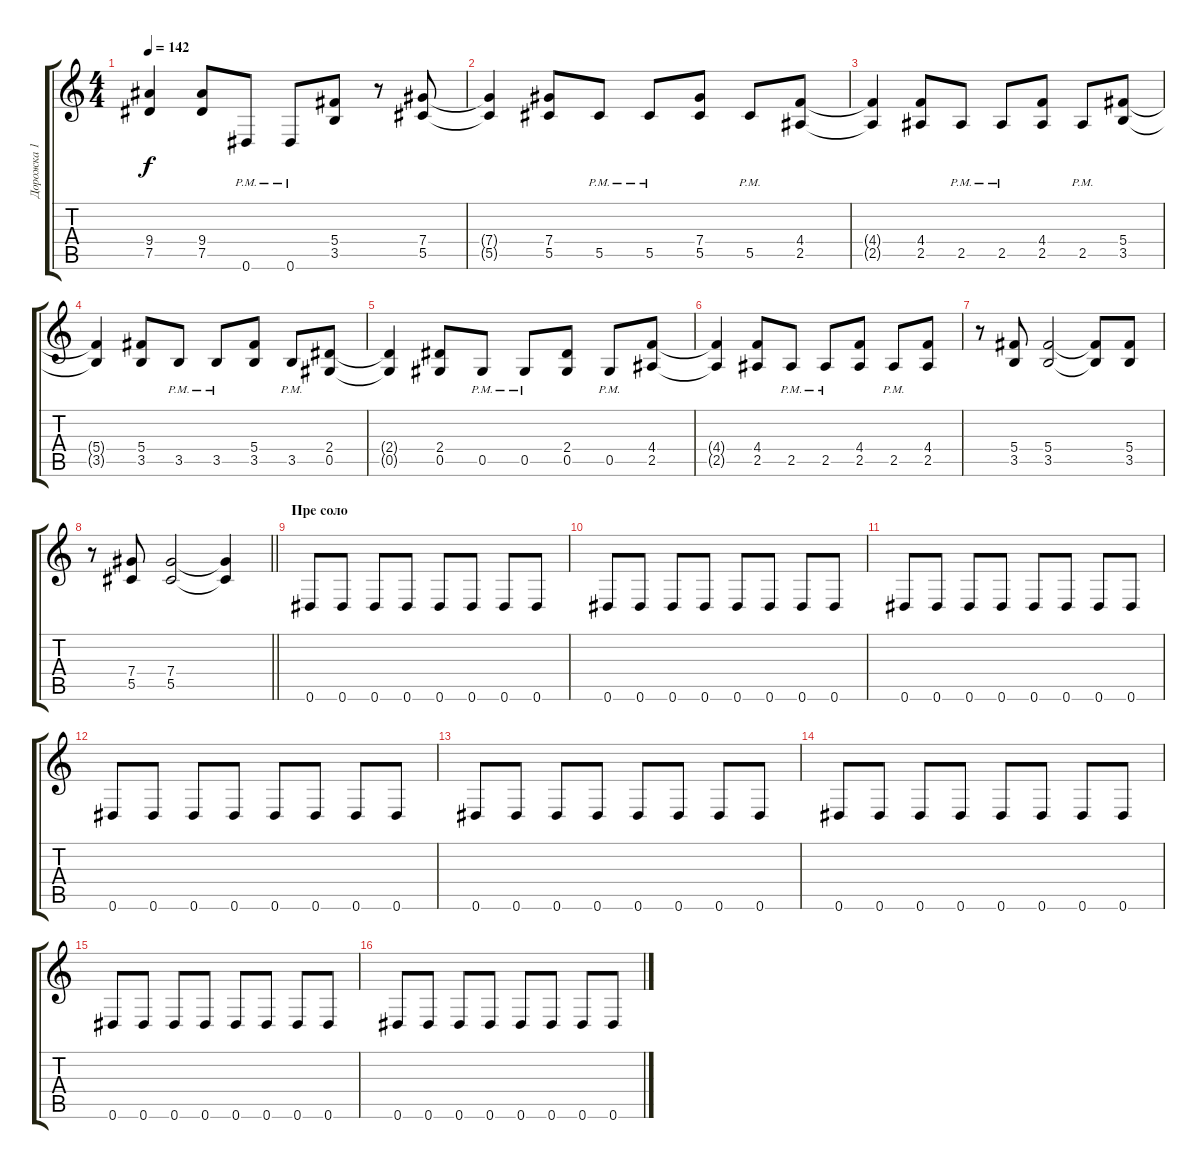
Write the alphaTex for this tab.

\track ("Дорожка 1" "Дорожка 1") {instrument overdrivenguitar}
\staff {score tabs}
\tuning (Eb4 Bb3 Gb3 Db3 Ab2 Eb2) {hide}
\ts (4 4)
\tempo 142
\clef g2
\ks c
(9.4 7.5).4{dy f} (9.4 7.5).8 0.6{pm}.8 0.6{pm}.8 (5.4 3.5).8 r.8 (7.4 5.5).8 |
(7.4{t} 5.5{t}).4 (7.4 5.5).8 5.5{pm}.8 5.5{pm}.8 (7.4 5.5).8 5.5{pm}.8 (4.4 2.5).8 |
(4.4{t} 2.5{t}).4 (4.4 2.5).8 2.5{pm}.8 2.5{pm}.8 (4.4 2.5).8 2.5{pm}.8 (5.4 3.5).8 |
(5.4{t} 3.5{t}).4 (5.4 3.5).8 3.5{pm}.8 3.5{pm}.8 (5.4 3.5).8 3.5{pm}.8 (2.4 0.5).8 |
(2.4{t} 0.5{t}).4 (2.4 0.5).8 0.5{pm}.8 0.5{pm}.8 (2.4 0.5).8 0.5{pm}.8 (4.4 2.5).8 |
(4.4{t} 2.5{t}).4 (4.4 2.5).8 2.5{pm}.8 2.5{pm}.8 (4.4 2.5).8 2.5{pm}.8 (4.4 2.5).8 |
r.8 (5.4 3.5).8 (5.4 3.5).2 (5.4{t} 3.5{t}).8 (5.4 3.5).8 |
\barLineRight lightlight
r.8 (7.4 5.5).8 (7.4 5.5).2 (7.4{t} 5.5{t}).4 |
\section ("" "Пре соло")
0.6.8{instrument acousticguitarsteel} 0.6.8 0.6.8 0.6.8 0.6.8 0.6.8 0.6.8 0.6.8 |
0.6.8 0.6.8 0.6.8 0.6.8 0.6.8 0.6.8 0.6.8 0.6.8 |
0.6.8 0.6.8 0.6.8 0.6.8 0.6.8 0.6.8 0.6.8 0.6.8 |
0.6.8 0.6.8 0.6.8 0.6.8 0.6.8 0.6.8 0.6.8 0.6.8 |
0.6.8 0.6.8 0.6.8 0.6.8 0.6.8 0.6.8 0.6.8 0.6.8 |
0.6.8 0.6.8 0.6.8 0.6.8 0.6.8 0.6.8 0.6.8 0.6.8 |
0.6.8 0.6.8 0.6.8 0.6.8 0.6.8 0.6.8 0.6.8 0.6.8 |
0.6.8 0.6.8 0.6.8 0.6.8 0.6.8 0.6.8 0.6.8 0.6.8
